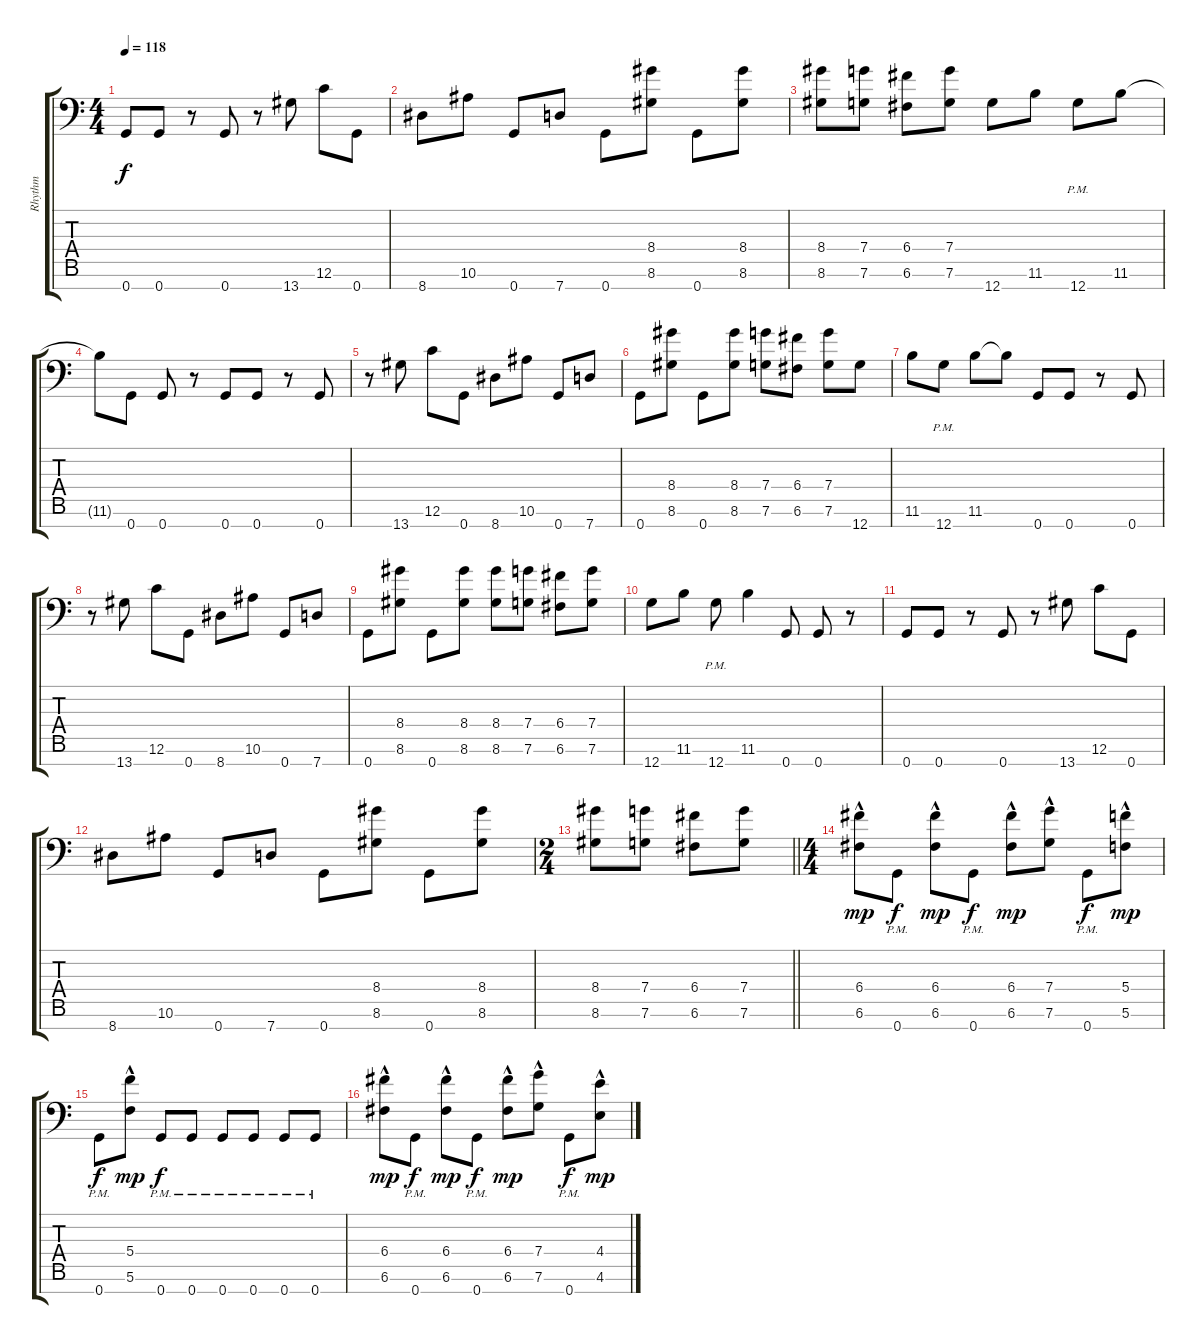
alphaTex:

\track ("Rhythm" "Rhythm") {instrument distortionguitar}
\staff {score tabs}
\tuning (E4 C4 G3 C3 G2 C2 G1) {hide}
\ts (4 4)
\tempo 118
\clef f4
\ks c
0.7.8{dy f} 0.7.8 r.8 0.7.8 r.8 13.7.8 12.6.8 0.7.8 |
8.7.8 10.6.8 0.7.8 7.7.8 0.7.8 (8.4 8.6).8 0.7.8 (8.4 8.6).8 |
(8.4 8.6).8 (7.4 7.6).8 (6.4 6.6).8 (7.4 7.6).8 12.7.8 11.6.8 12.7{pm}.8 11.6.8 |
11.6{t}.8 0.7.8 0.7.8 r.8 0.7.8 0.7.8 r.8 0.7.8 |
r.8 13.7.8 12.6.8 0.7.8 8.7.8 10.6.8 0.7.8 7.7.8 |
0.7.8 (8.4 8.6).8 0.7.8 (8.4 8.6).8 (7.4 7.6).8 (6.4 6.6).8 (7.4 7.6).8 12.7.8 |
11.6.8 12.7{pm}.8 11.6.8 11.6{t}.8 0.7.8 0.7.8 r.8 0.7.8 |
r.8 13.7.8 12.6.8 0.7.8 8.7.8 10.6.8 0.7.8 7.7.8 |
0.7.8 (8.4 8.6).8 0.7.8 (8.4 8.6).8 (8.4 8.6).8 (7.4 7.6).8 (6.4 6.6).8 (7.4 7.6).8 |
12.7.8 11.6.8 12.7{pm}.8 11.6.4 0.7.8 0.7.8 r.8 |
0.7.8 0.7.8 r.8 0.7.8 r.8 13.7.8 12.6.8 0.7.8 |
8.7.8 10.6.8 0.7.8 7.7.8 0.7.8 (8.4 8.6).8 0.7.8 (8.4 8.6).8 |
\ts (2 4)
\barLineRight lightlight
(8.4 8.6).8 (7.4 7.6).8 (6.4 6.6).8 (7.4 7.6).8 |
\ts (4 4)
(6.4{hac} 6.6{hac}).8{dy mp} 0.7{pm}.8{dy f} (6.4{hac} 6.6{hac}).8{dy mp} 0.7{pm}.8{dy f} (6.4{hac} 6.6{hac}).8{dy mp} (7.4{hac} 7.6{hac}).8 0.7{pm}.8{dy f} (5.4{hac} 5.6{hac}).8{dy mp} |
0.7{pm}.8{dy f} (5.4{hac} 5.6{hac}).8{dy mp} 0.7{pm}.8{dy f} 0.7{pm}.8 0.7{pm}.8 0.7{pm}.8 0.7{pm}.8 0.7{pm}.8 |
(6.4{hac} 6.6{hac}).8{dy mp} 0.7{pm}.8{dy f} (6.4{hac} 6.6{hac}).8{dy mp} 0.7{pm}.8{dy f} (6.4{hac} 6.6{hac}).8{dy mp} (7.4{hac} 7.6{hac}).8 0.7{pm}.8{dy f} (4.4{hac} 4.6{hac}).8{dy mp}
